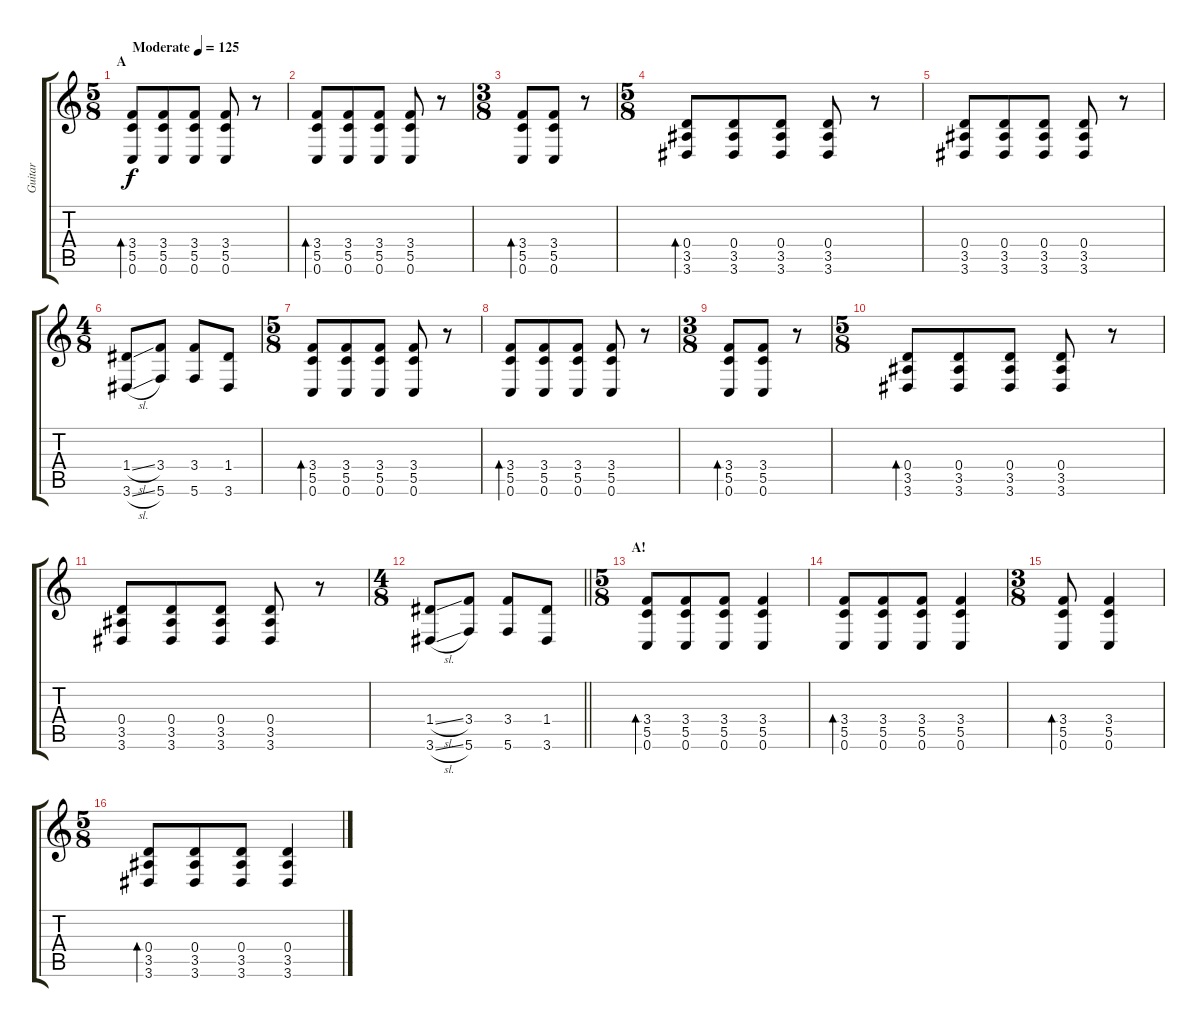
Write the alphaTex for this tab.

\track ("Guitar" "Guitar") {instrument electricguitarmuted}
\staff {score tabs}
\tuning (G4 E4 A3 D3 G2 C2) {hide}
\ts (5 8)
\section ("" "A")
\tempo (125 "Moderate")
\clef g2
\ks c
(3.4 5.5 0.6).8{bd 240 dy f instrument electricguitarmuted} (3.4 5.5 0.6).8 (3.4 5.5 0.6).8 (3.4 5.5 0.6).8 r.8 |
(3.4 5.5 0.6).8{bd 240} (3.4 5.5 0.6).8 (3.4 5.5 0.6).8 (3.4 5.5 0.6).8 r.8 |
\ts (3 8)
(3.4 5.5 0.6).8{bd 240} (3.4 5.5 0.6).8 r.8 |
\ts (5 8)
(0.4 3.5 3.6).8{bd 240} (0.4 3.5 3.6).8 (0.4 3.5 3.6).8 (0.4 3.5 3.6).8 r.8 |
(0.4 3.5 3.6).8 (0.4 3.5 3.6).8 (0.4 3.5 3.6).8 (0.4 3.5 3.6).8 r.8 |
\ts (4 8)
(1.4{sl} 3.6{sl}).8 (3.4 5.6).8 (3.4 5.6).8 (1.4 3.6).8 |
\ts (5 8)
(3.4 5.5 0.6).8{bd 240} (3.4 5.5 0.6).8 (3.4 5.5 0.6).8 (3.4 5.5 0.6).8 r.8 |
(3.4 5.5 0.6).8{bd 240} (3.4 5.5 0.6).8 (3.4 5.5 0.6).8 (3.4 5.5 0.6).8 r.8 |
\ts (3 8)
(3.4 5.5 0.6).8{bd 240} (3.4 5.5 0.6).8 r.8 |
\ts (5 8)
(0.4 3.5 3.6).8{bd 240} (0.4 3.5 3.6).8 (0.4 3.5 3.6).8 (0.4 3.5 3.6).8 r.8 |
(0.4 3.5 3.6).8 (0.4 3.5 3.6).8 (0.4 3.5 3.6).8 (0.4 3.5 3.6).8 r.8 |
\ts (4 8)
\barLineRight lightlight
(1.4{sl} 3.6{sl}).8 (3.4 5.6).8 (3.4 5.6).8 (1.4 3.6).8 |
\ts (5 8)
\section ("" "A!")
(3.4 5.5 0.6).8{bd 240 instrument overdrivenguitar} (3.4 5.5 0.6).8 (3.4 5.5 0.6).8 (3.4 5.5 0.6).4 |
(3.4 5.5 0.6).8{bd 240} (3.4 5.5 0.6).8 (3.4 5.5 0.6).8 (3.4 5.5 0.6).4 |
\ts (3 8)
(3.4 5.5 0.6).8{bd 240} (3.4 5.5 0.6).4 |
\ts (5 8)
(0.4 3.5 3.6).8{bd 240} (0.4 3.5 3.6).8 (0.4 3.5 3.6).8 (0.4 3.5 3.6).4
